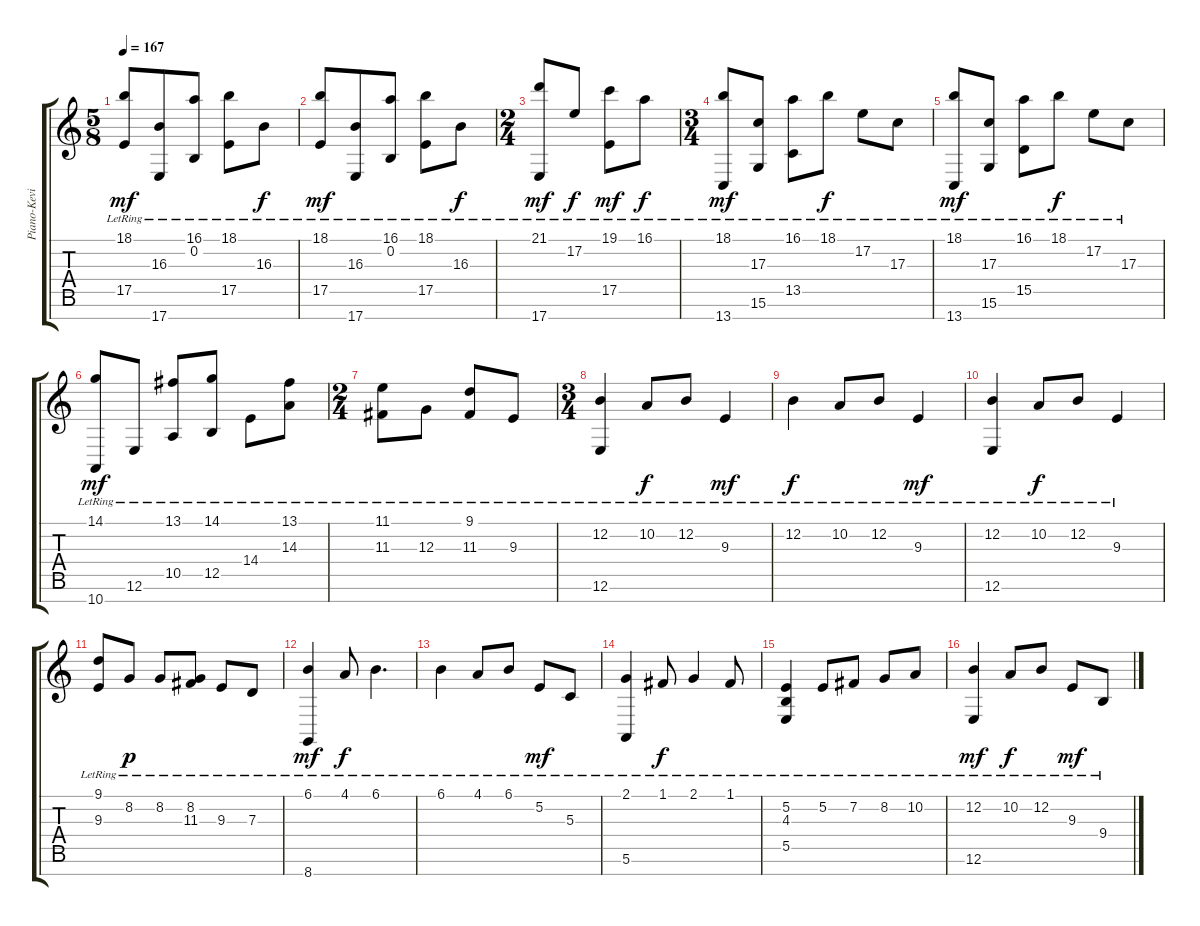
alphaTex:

\track ("Piano-Kevin Moore" "Piano-Kevi") {instrument brightacousticpiano}
\staff {score tabs}
\tuning (F4 B3 G3 D3 B2 E2 B1) {hide}
\ts (5 8)
\tempo 167
\clef g2
\ks c
(18.1{lr} 17.5{lr}).8{dy mf} (16.3{lr} 17.7{lr}).8 (16.1{lr} 0.2{lr}).8 (18.1{lr} 17.5{lr}).8 16.3{lr}.8{dy f} |
(18.1{lr} 17.5{lr}).8{dy mf} (16.3{lr} 17.7{lr}).8 (16.1{lr} 0.2{lr}).8 (18.1{lr} 17.5{lr}).8 16.3{lr}.8{dy f} |
\ts (2 4)
(21.1{lr} 17.7{lr}).8{dy mf} 17.2{lr}.8{dy f} (19.1{lr} 17.5{lr}).8{dy mf} 16.1{lr}.8{dy f} |
\ts (3 4)
(18.1{lr} 13.7{lr}).8{dy mf} (17.3{lr} 15.6{lr}).8 (16.1{lr} 13.5{lr}).8 18.1{lr}.8{dy f} 17.2{lr}.8 17.3{lr}.8 |
(18.1{lr} 13.7{lr}).8{dy mf} (17.3{lr} 15.6{lr}).8 (16.1{lr} 15.5{lr}).8 18.1{lr}.8{dy f} 17.2{lr}.8 17.3{lr}.8 |
(14.1{lr} 10.7{lr}).8{dy mf} 12.6{lr}.8 (13.1{lr} 10.5{lr}).8 (14.1{lr} 12.5{lr}).8 14.4{lr}.8 (13.1{lr} 14.3{lr}).8 |
\ts (2 4)
(11.1{lr} 11.3{lr}).8 12.3{lr}.8 (9.1{lr} 11.3{lr}).8 9.3{lr}.8 |
\ts (3 4)
(12.2{lr} 12.6{lr}).4 10.2{lr}.8{dy f} 12.2{lr}.8 9.3{lr}.4{dy mf} |
12.2{lr}.4{dy f} 10.2{lr}.8 12.2{lr}.8 9.3{lr}.4{dy mf} |
(12.2{lr} 12.6{lr}).4 10.2{lr}.8{dy f} 12.2{lr}.8 9.3{lr}.4 |
(9.1{lr} 9.3{lr}).8 8.2{lr}.8{dy p} 8.2{lr}.8 (8.2{lr} 11.3{lr}).8 9.3{lr}.8 7.3{lr}.8 |
(6.1{lr} 8.7{lr}).4{dy mf} 4.1{lr}.8{dy f} 6.1{lr}.4{d} |
6.1{lr}.4 4.1{lr}.8 6.1{lr}.8 5.2{lr}.8{dy mf} 5.3{lr}.8 |
(2.1{lr} 5.6{lr}).4 1.1{lr}.8{dy f} 2.1{lr}.4 1.1{lr}.8 |
(5.2{lr} 4.3{lr} 5.5{lr}).4 5.2{lr}.8 7.2{lr}.8 8.2{lr}.8 10.2{lr}.8 |
(12.2{lr} 12.6{lr}).4{dy mf} 10.2{lr}.8{dy f} 12.2{lr}.8 9.3{lr}.8{dy mf} 9.4{lr}.8
